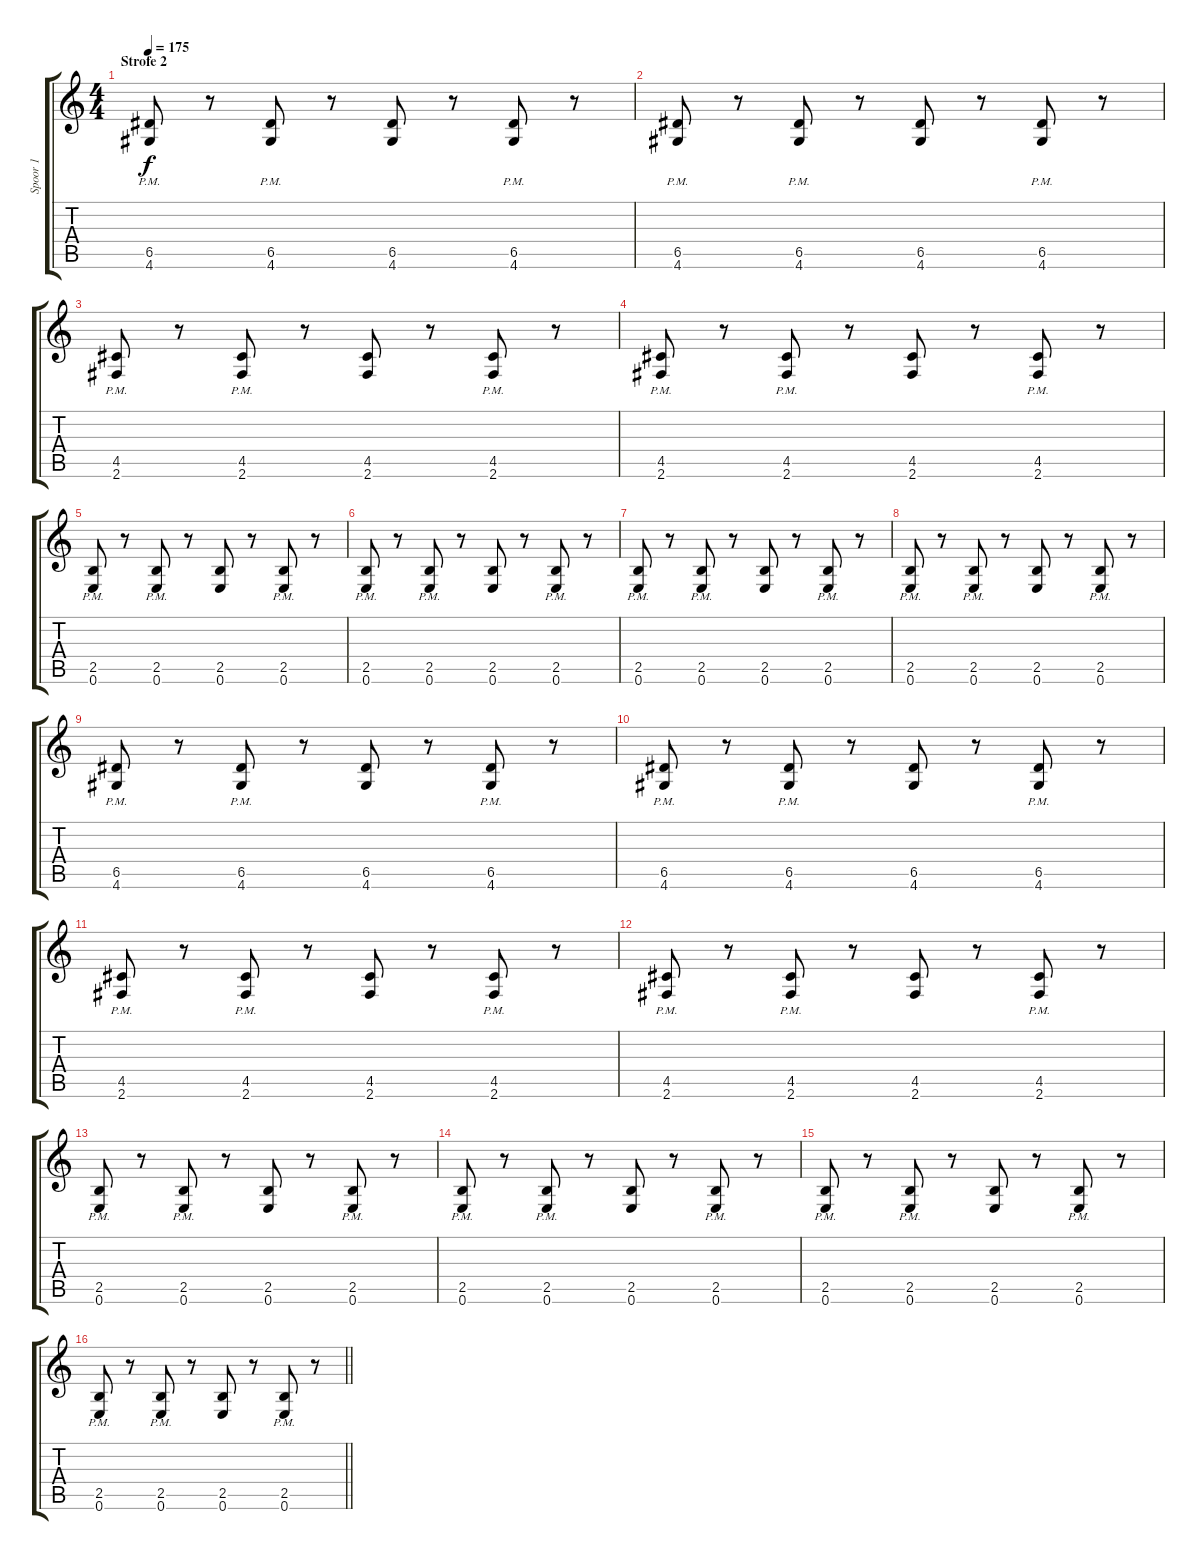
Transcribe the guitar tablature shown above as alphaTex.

\track ("Spoor 1" "Spoor 1") {instrument electricguitarmuted}
\staff {score tabs}
\tuning (E4 B3 G3 D3 A2 E2) {hide}
\ts (4 4)
\section ("" "Strofe 2")
\tempo 175
\clef g2
\ks c
(6.5{pm} 4.6{pm}).8{dy f} r.8 (6.5{pm} 4.6{pm}).8 r.8 (6.5 4.6).8 r.8 (6.5{pm} 4.6{pm}).8 r.8 |
(6.5{pm} 4.6{pm}).8 r.8 (6.5{pm} 4.6{pm}).8 r.8 (6.5 4.6).8 r.8 (6.5{pm} 4.6{pm}).8 r.8 |
(4.5{pm} 2.6{pm}).8 r.8 (4.5{pm} 2.6{pm}).8 r.8 (4.5 2.6).8 r.8 (4.5{pm} 2.6{pm}).8 r.8 |
(4.5{pm} 2.6{pm}).8 r.8 (4.5{pm} 2.6{pm}).8 r.8 (4.5 2.6).8 r.8 (4.5{pm} 2.6{pm}).8 r.8 |
(2.5{pm} 0.6{pm}).8 r.8 (2.5{pm} 0.6{pm}).8 r.8 (2.5 0.6).8 r.8 (2.5{pm} 0.6{pm}).8 r.8 |
(2.5{pm} 0.6{pm}).8 r.8 (2.5{pm} 0.6{pm}).8 r.8 (2.5 0.6).8 r.8 (2.5{pm} 0.6{pm}).8 r.8 |
(2.5{pm} 0.6{pm}).8 r.8 (2.5{pm} 0.6{pm}).8 r.8 (2.5 0.6).8 r.8 (2.5{pm} 0.6{pm}).8 r.8 |
(2.5{pm} 0.6{pm}).8 r.8 (2.5{pm} 0.6{pm}).8 r.8 (2.5 0.6).8 r.8 (2.5{pm} 0.6).8 r.8 |
(6.5{pm} 4.6{pm}).8 r.8 (6.5{pm} 4.6{pm}).8 r.8 (6.5 4.6).8 r.8 (6.5{pm} 4.6{pm}).8 r.8 |
(6.5{pm} 4.6{pm}).8 r.8 (6.5{pm} 4.6{pm}).8 r.8 (6.5 4.6).8 r.8 (6.5{pm} 4.6{pm}).8 r.8 |
(4.5{pm} 2.6{pm}).8 r.8 (4.5{pm} 2.6{pm}).8 r.8 (4.5 2.6).8 r.8 (4.5{pm} 2.6{pm}).8 r.8 |
(4.5{pm} 2.6{pm}).8 r.8 (4.5{pm} 2.6{pm}).8 r.8 (4.5 2.6).8 r.8 (4.5{pm} 2.6{pm}).8 r.8 |
(2.5{pm} 0.6{pm}).8 r.8 (2.5{pm} 0.6{pm}).8 r.8 (2.5 0.6).8 r.8 (2.5{pm} 0.6{pm}).8 r.8 |
(2.5{pm} 0.6{pm}).8 r.8 (2.5{pm} 0.6{pm}).8 r.8 (2.5 0.6).8 r.8 (2.5{pm} 0.6{pm}).8 r.8 |
(2.5{pm} 0.6{pm}).8 r.8 (2.5{pm} 0.6{pm}).8 r.8 (2.5 0.6).8 r.8 (2.5{pm} 0.6{pm}).8 r.8 |
\barLineRight lightlight
(2.5{pm} 0.6{pm}).8 r.8 (2.5{pm} 0.6{pm}).8 r.8 (2.5 0.6).8 r.8 (2.5{pm} 0.6).8 r.8
